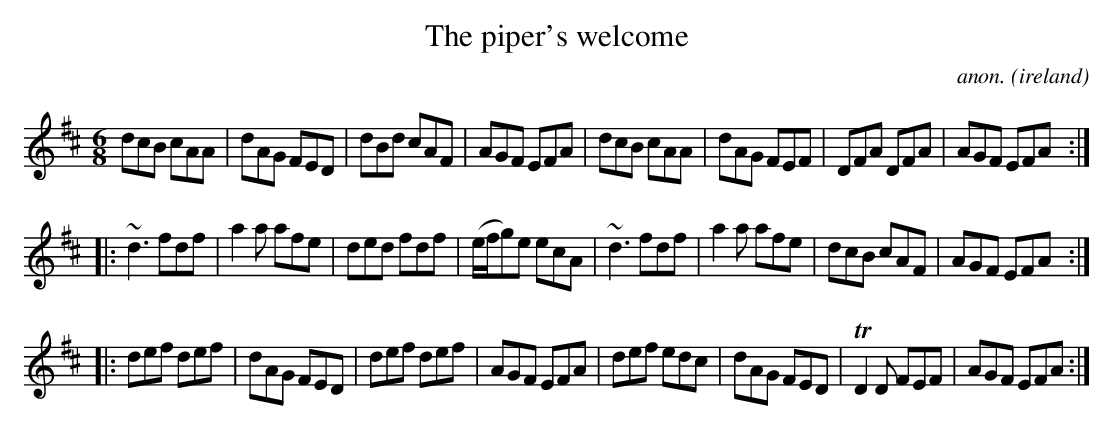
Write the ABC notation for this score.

X:1
T:The piper's welcome
O:ireland
C:anon.
m:Tn2 = (3n/o/n/ m/n/
m:~n3 = no/4n/m/4n
M:6/8
L:1/8
K:Amix
dcB cAA|dAG FED|dBd cAF|AGF EFA|dcB cAA|dAG FEF|DFA DFA|AGF EFA:|
|:~d3 fdf|a2a afe|ded fdf|(e/f/g)e ecA|~d3 fdf|a2a afe|dcB cAF|AGF EFA:|
|:def def|dAG FED|def def|AGF EFA|def edc|dAG FED|TD2D FEF|AGF EFA:|
